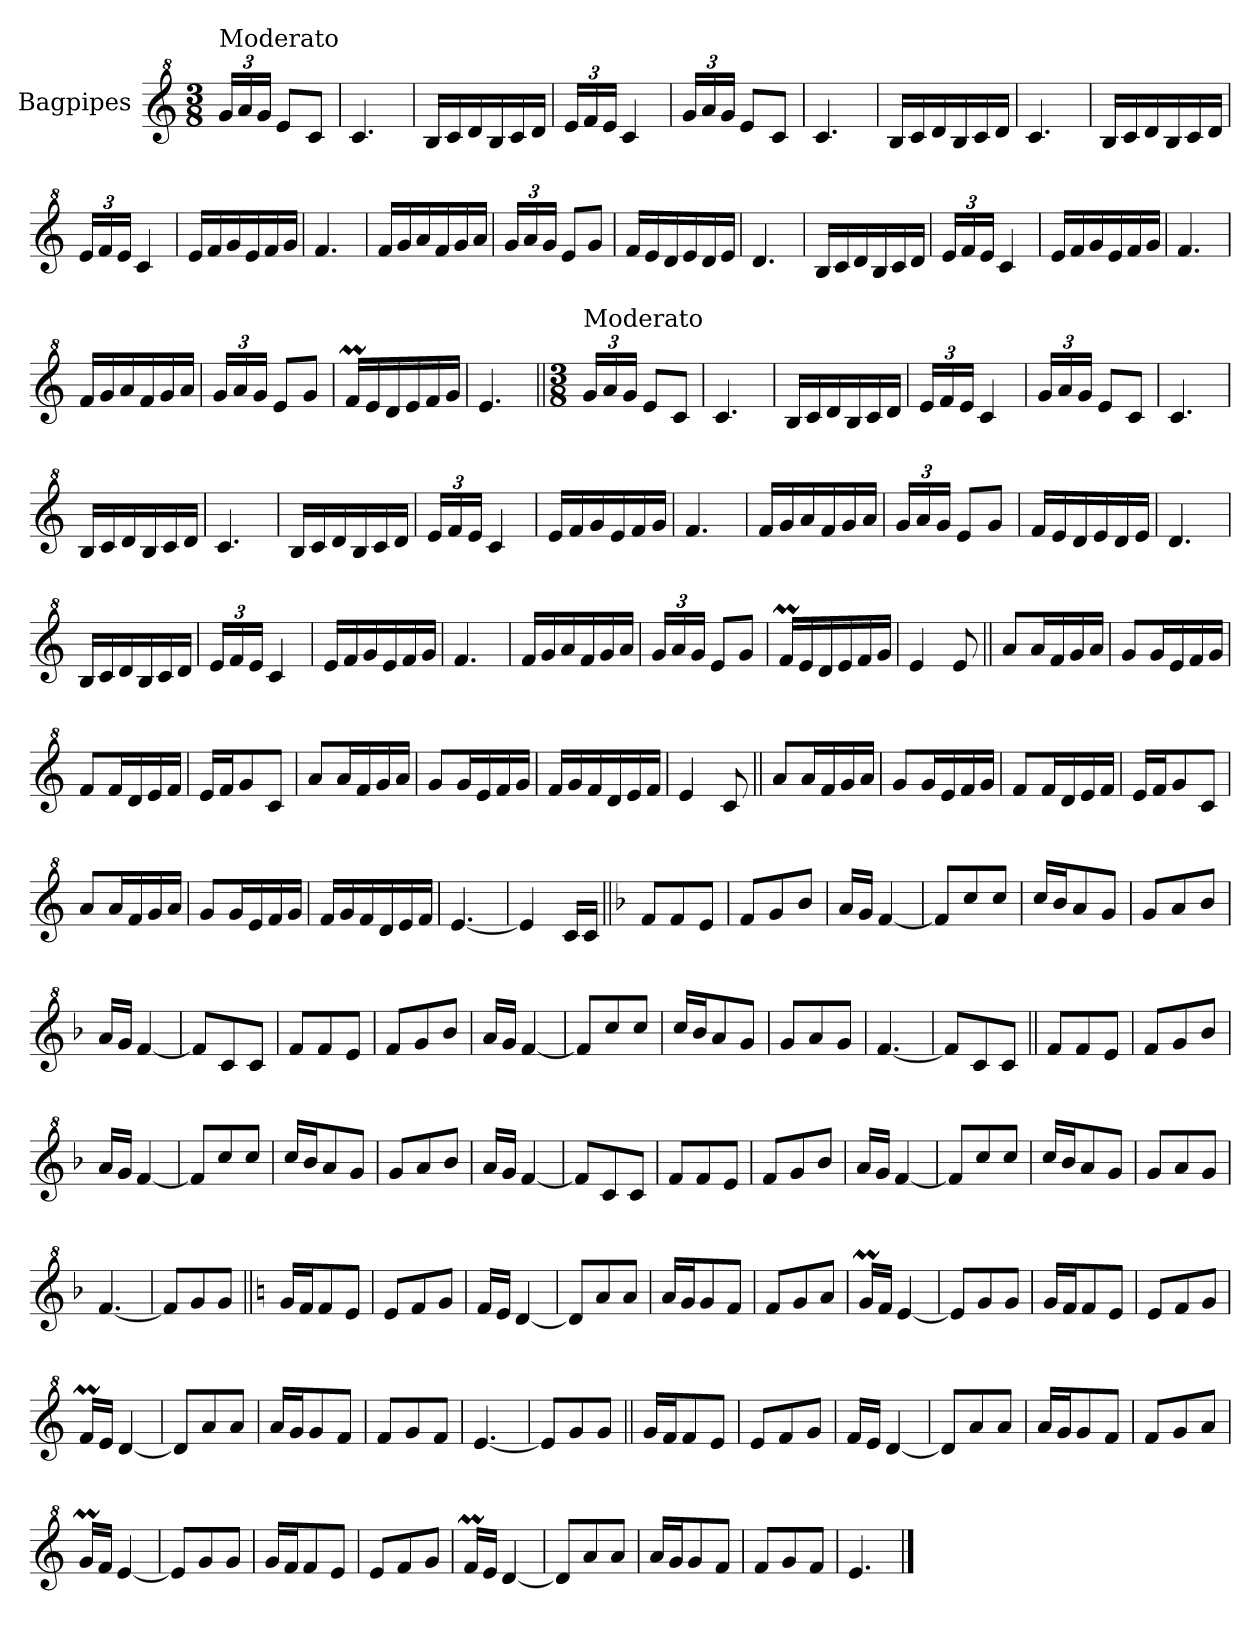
**kern
*part1
*staff1
*I"Bagpipes
*I'Bag
*clefG^2
*k[]
*M3/8
=1
!LO:TX:a:t=Moderato
24ggLL
24aa
24ggJJ
8eeL
8ccJ
=
4.cc
=
16bLL
16cc
16dd
16b
16cc
16ddJJ
=
24eeLL
24ff
24eeJJ
4cc
=
24ggLL
24aa
24ggJJ
8eeL
8ccJ
=
4.cc
=
16bLL
16cc
16dd
16b
16cc
16ddJJ
=
4.cc
=
16bLL
16cc
16dd
16b
16cc
16ddJJ
=
24eeLL
24ff
24eeJJ
4cc
=
16eeLL
16ff
16gg
16ee
16ff
16ggJJ
=
4.ff
=
16ffLL
16gg
16aa
16ff
16gg
16aaJJ
=
24ggLL
24aa
24ggJJ
8eeL
8ggJ
=
16ffLL
16ee
16dd
16ee
16dd
16eeJJ
=
4.dd
=
16bLL
16cc
16dd
16b
16cc
16ddJJ
=
24eeLL
24ff
24eeJJ
4cc
=
16eeLL
16ff
16gg
16ee
16ff
16ggJJ
=
4.ff
=
16ffLL
16gg
16aa
16ff
16gg
16aaJJ
=
24ggLL
24aa
24ggJJ
8eeL
8ggJ
=
16ffMLL
16ee
16dd
16ee
16ff
16ggJJ
=
4.ee
=||
*M3/8
!LO:TX:a:t=Moderato
24ggLL
24aa
24ggJJ
8eeL
8ccJ
=
4.cc
=
16bLL
16cc
16dd
16b
16cc
16ddJJ
=
24eeLL
24ff
24eeJJ
4cc
=
24ggLL
24aa
24ggJJ
8eeL
8ccJ
=
4.cc
=
16bLL
16cc
16dd
16b
16cc
16ddJJ
=
4.cc
=
16bLL
16cc
16dd
16b
16cc
16ddJJ
=
24eeLL
24ff
24eeJJ
4cc
=
16eeLL
16ff
16gg
16ee
16ff
16ggJJ
=
4.ff
=
16ffLL
16gg
16aa
16ff
16gg
16aaJJ
=
24ggLL
24aa
24ggJJ
8eeL
8ggJ
=
16ffLL
16ee
16dd
16ee
16dd
16eeJJ
=
4.dd
=
16bLL
16cc
16dd
16b
16cc
16ddJJ
=
24eeLL
24ff
24eeJJ
4cc
=
16eeLL
16ff
16gg
16ee
16ff
16ggJJ
=
4.ff
=
16ffLL
16gg
16aa
16ff
16gg
16aaJJ
=
24ggLL
24aa
24ggJJ
8eeL
8ggJ
=
16ffMLL
16ee
16dd
16ee
16ff
16ggJJ
=
4ee
8ee
=||
8aaL
16aaL
16ff
16gg
16aaJJ
=
8ggL
16ggL
16ee
16ff
16ggJJ
=
8ffL
16ffL
16dd
16ee
16ffJJ
=
16eeLL
16ffJ
8gg
8ccJ
=
8aaL
16aaL
16ff
16gg
16aaJJ
=
8ggL
16ggL
16ee
16ff
16ggJJ
=
16ffLL
16gg
16ff
16dd
16ee
16ffJJ
=
4ee
8cc
=||
8aaL
16aaL
16ff
16gg
16aaJJ
=
8ggL
16ggL
16ee
16ff
16ggJJ
=
8ffL
16ffL
16dd
16ee
16ffJJ
=
16eeLL
16ffJ
8gg
8ccJ
=
8aaL
16aaL
16ff
16gg
16aaJJ
=
8ggL
16ggL
16ee
16ff
16ggJJ
=
16ffLL
16gg
16ff
16dd
16ee
16ffJJ
=
[4.ee
=
4ee]
16ccLL
16ccJJ
=||
*k[b-]
*F:
8ffL
8ff
8eeJ
=
8ffL
8gg
8bb-J
=
16aaLL
16ggJJ
[4ff
=
8ffL]
8ccc
8cccJ
=
16cccLL
16bb-J
8aa
8ggJ
=
8ggL
8aa
8bb-J
=
16aaLL
16ggJJ
[4ff
=
8ffL]
8cc
8ccJ
=
8ffL
8ff
8eeJ
=
8ffL
8gg
8bb-J
=
16aaLL
16ggJJ
[4ff
=
8ffL]
8ccc
8cccJ
=
16cccLL
16bb-J
8aa
8ggJ
=
8ggL
8aa
8ggJ
=
[4.ff
=
8ffL]
8cc
8ccJ
=||
8ffL
8ff
8eeJ
=
8ffL
8gg
8bb-J
=
16aaLL
16ggJJ
[4ff
=
8ffL]
8ccc
8cccJ
=
16cccLL
16bb-J
8aa
8ggJ
=
8ggL
8aa
8bb-J
=
16aaLL
16ggJJ
[4ff
=
8ffL]
8cc
8ccJ
=
8ffL
8ff
8eeJ
=
8ffL
8gg
8bb-J
=
16aaLL
16ggJJ
[4ff
=
8ffL]
8ccc
8cccJ
=
16cccLL
16bb-J
8aa
8ggJ
=
8ggL
8aa
8ggJ
=
[4.ff
=
8ffL]
8gg
8ggJ
=||
*k[]
*C:
16ggLL
16ffJ
8ff
8eeJ
=
8eeL
8ff
8ggJ
=
16ffLL
16eeJJ
[4dd
=
8ddL]
8aa
8aaJ
=
16aaLL
16ggJ
8gg
8ffJ
=
8ffL
8gg
8aaJ
=
16ggMLL
16ffJJ
[4ee
=
8eeL]
8gg
8ggJ
=
16ggLL
16ffJ
8ff
8eeJ
=
8eeL
8ff
8ggJ
=
16ffMLL
16eeJJ
[4dd
=
8ddL]
8aa
8aaJ
=
16aaLL
16ggJ
8gg
8ffJ
=
8ffL
8gg
8ffJ
=
[4.ee
=
8eeL]
8gg
8ggJ
=||
16ggLL
16ffJ
8ff
8eeJ
=
8eeL
8ff
8ggJ
=
16ffLL
16eeJJ
[4dd
=
8ddL]
8aa
8aaJ
=
16aaLL
16ggJ
8gg
8ffJ
=
8ffL
8gg
8aaJ
=
16ggMLL
16ffJJ
[4ee
=
8eeL]
8gg
8ggJ
=
16ggLL
16ffJ
8ff
8eeJ
=
8eeL
8ff
8ggJ
=
16ffMLL
16eeJJ
[4dd
=
8ddL]
8aa
8aaJ
=
16aaLL
16ggJ
8gg
8ffJ
=
8ffL
8gg
8ffJ
=
4.ee
==
*-
